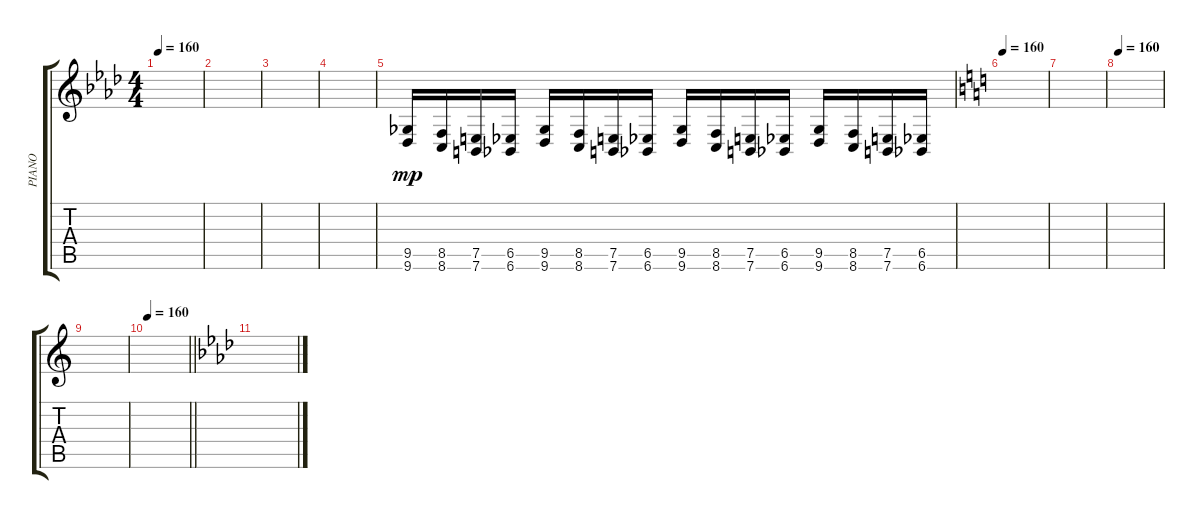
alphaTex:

\track ("PIANO" "PIANO") {instrument acousticgrandpiano}
\staff {score tabs}
\tuning (E4 B3 G3 D3 A2 E2) {hide}
\ts (4 4)
\tempo 160
\clef g2
\ks ab
|
|
|
|
(9.5 9.6).16{dy mp} (8.5 8.6).16 (7.5 7.6).16 (6.5 6.6).16 (9.5 9.6).16 (8.5 8.6).16 (7.5 7.6).16 (6.5 6.6).16 (9.5 9.6).16 (8.5 8.6).16 (7.5 7.6).16 (6.5 6.6).16 (9.5 9.6).16 (8.5 8.6).16 (7.5 7.6).16 (6.5 6.6).16 |
\tempo 160
\ks c
|
|
\tempo 160
|
|
\tempo 160
\barLineRight lightlight
|
\ks ab
